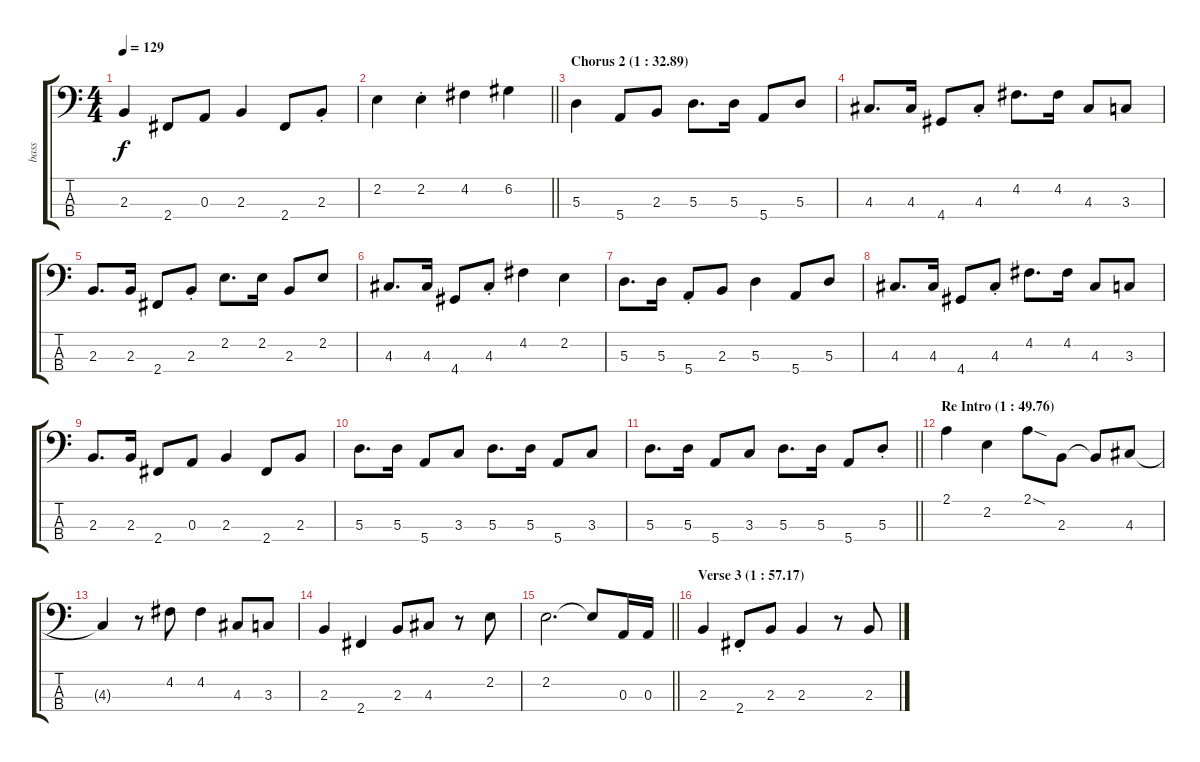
\track ("bass" "bass") {instrument electricbassfinger}
\staff {score tabs}
\tuning (G2 D2 A1 E1) {hide}
\ts (4 4)
\tempo 129
\clef f4
\ks c
2.3.4{dy f} 2.4.8 0.3.8 2.3.4 2.4.8 2.3{st}.8 |
\barLineRight lightlight
2.2.4 2.2{st}.4 4.2.4 6.2.4 |
\section ("" "Chorus 2 (1 : 32.89)")
5.3.4 5.4.8 2.3.8 5.3.8{d} 5.3.16 5.4.8 5.3.8 |
4.3.8{d} 4.3.16 4.4.8 4.3{st}.8 4.2.8{d} 4.2.16 4.3.8 3.3.8 |
2.3.8{d} 2.3.16 2.4.8 2.3{st}.8 2.2.8{d} 2.2.16 2.3.8 2.2.8 |
4.3.8{d} 4.3.16 4.4.8 4.3{st}.8 4.2.4 2.2.4 |
5.3.8{d} 5.3.16 5.4{st}.8 2.3.8 5.3.4 5.4.8 5.3.8 |
4.3.8{d} 4.3.16 4.4.8 4.3{st}.8 4.2.8{d} 4.2.16 4.3.8 3.3.8 |
2.3.8{d} 2.3.16 2.4.8 0.3.8 2.3.4 2.4.8 2.3.8 |
5.3.8{d} 5.3.16 5.4.8 3.3.8 5.3.8{d} 5.3.16 5.4.8 3.3.8 |
\barLineRight lightlight
5.3.8{d} 5.3.16 5.4.8 3.3.8 5.3.8{d} 5.3.16 5.4.8 5.3{st}.8 |
\section ("" "Re Intro (1 : 49.76)")
2.1.4 2.2.4 2.1{sod}.8 2.3.8 2.3{t}.8 4.3.8 |
4.3{t}.4 r.8 4.2.8 4.2.4 4.3.8 3.3.8 |
2.3.4 2.4.4 2.3.8 4.3.8 r.8 2.2.8 |
\barLineRight lightlight
2.2.2{d} 2.2{t}.8 0.3.16 0.3.16 |
\section ("" "Verse 3 (1 : 57.17)")
2.3.4 2.4{st}.8 2.3.8 2.3.4 r.8 2.3.8
